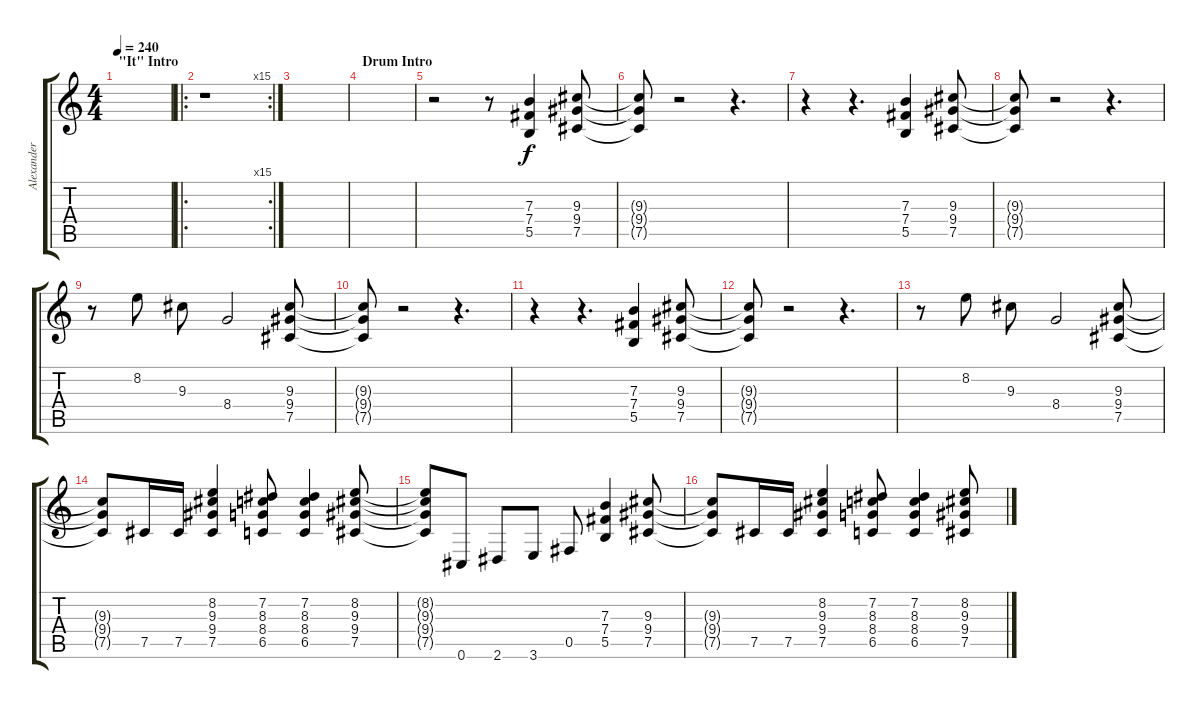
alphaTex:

\track ("Alexander Kuoppala" "Alexander ") {instrument distortionguitar}
\staff {score tabs}
\tuning (Db4 Ab3 E3 B2 Gb2 Db2) {hide}
\ts (4 4)
\section ("" "\"It\" Intro")
\tempo 240
\clef g2
\ks c
|
\ro
\rc 15
r.1 |
|
\section ("" "Drum Intro")
|
r.2 r.8 (7.3 7.4 5.5).4 (9.3 9.4 7.5).8 |
(9.3{t} 9.4{t} 7.5{t}).8 r.2 r.4{d} |
r.4 r.4{d} (7.3 7.4 5.5).4 (9.3 9.4 7.5).8 |
(9.3{t} 9.4{t} 7.5{t}).8 r.2 r.4{d} |
r.8 8.2.8 9.3.8 8.4.2 (9.3 9.4 7.5).8 |
(9.3{t} 9.4{t} 7.5{t}).8 r.2 r.4{d} |
r.4 r.4{d} (7.3 7.4 5.5).4 (9.3 9.4 7.5).8 |
(9.3{t} 9.4{t} 7.5{t}).8 r.2 r.4{d} |
r.8 8.2.8 9.3.8 8.4.2 (9.3 9.4 7.5).8 |
(9.3{t} 9.4{t} 7.5{t}).8 7.5.16 7.5.16 (8.2 9.3 9.4 7.5).4 (7.2 8.3 8.4 6.5).8 (7.2 8.3 8.4 6.5).4 (8.2 9.3 9.4 7.5).8 |
(8.2{t} 9.3{t} 9.4{t} 7.5{t}).8 0.6.8 2.6.8 3.6.8 0.5.8 (7.3 7.4 5.5).4 (9.3 9.4 7.5).8 |
(9.3{t} 9.4{t} 7.5{t}).8 7.5.16 7.5.16 (8.2 9.3 9.4 7.5).4 (7.2 8.3 8.4 6.5).8 (7.2 8.3 8.4 6.5).4 (8.2 9.3 9.4 7.5).8
